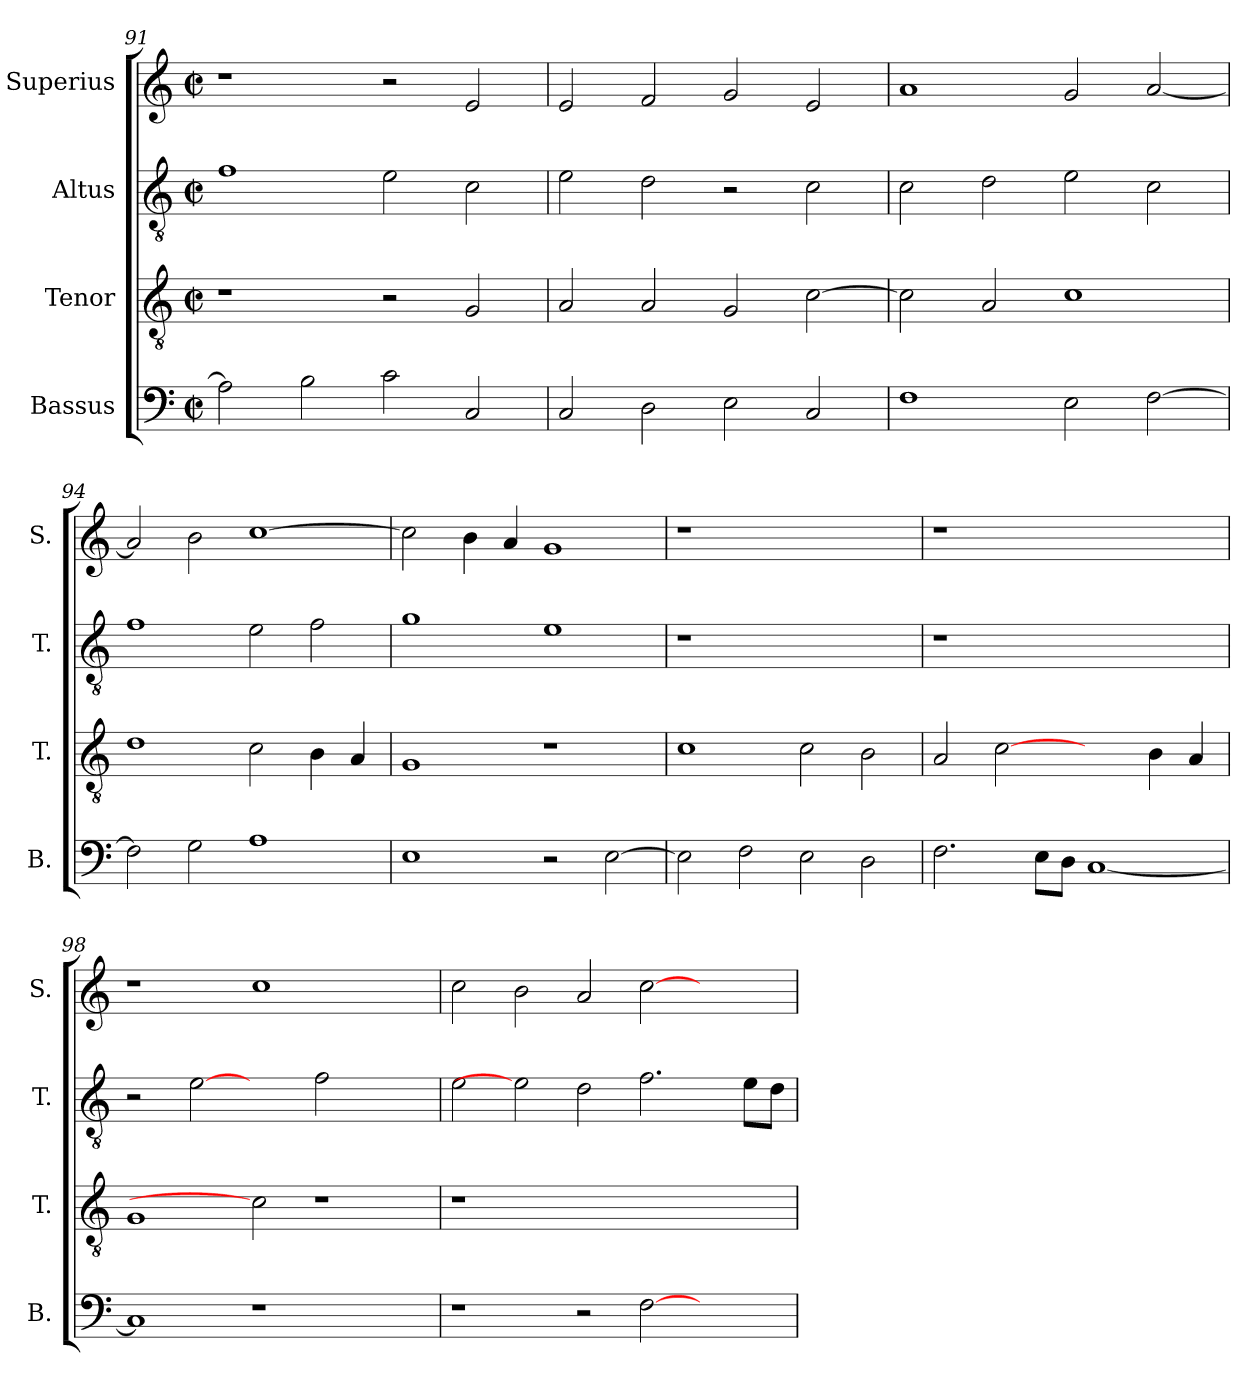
**kern	**kern	**kern	**kern
*part4	*part3	*part2	*part1
*staff4	*staff3	*staff2	*staff1
*I"Bassus	*I"Tenor	*I"Altus	*I"Superius
*I'B.	*I'T.	*I'T.	*I'S.
*clefF4	*clefGv2	*clefGv2	*clefG2
*	*ITrd7c12	*ITrd7c12	*
*k[]	*k[]	*k[]	*k[]
*C:	*C:	*C:	*C:
*M2/2	*M2/2	*M2/2	*M2/2
*met(c|)	*met(c|)	*met(c|)	*met(c|)
=91	=91	=91	=91
2Ai\]	1r	1Fi	1r
2Bi\	.	.	.
2ci\	2r	2Ei\	2r
2Ci/	2GGi/	2Ci\	2ei/
=92	=92	=92	=92
2Ci/	2AAi/	2Ei\	2ei/
2Di\	2AAi/	2Di\	2fi/
2Ei\	2GGi/	2r	2gi/
2Ci/	[>2Ci\	2Ci\	2ei/
=93	=93	=93	=93
1Fi	2Ci\]	2Ci\	1ai
.	2AAi/	2Di\	.
2Ei\	1Ci	2Ei\	2gi/
[>2Fi\	.	2Ci\	[<2ai/
!!LO:LB:g=z
=94	=94	=94	=94
2Fi\]	1Di	1Fi	2ai/]
2Gi\	.	.	2bi\
1Ai	2Ci\	2Ei\	[>1cci
.	4BBi\	2Fi\	.
.	4AAi/	.	.
=95	=95	=95	=95
1Ei	1GGi	1Gi	2cci\]
.	.	.	4bi\
.	.	.	4ai/
2r	1r	1Ei	1gi
[>2Ei\	.	.	.
=96	=96	=96	=96
!	!	!LO:N:vis=1	!LO:N:vis=1
2Ei\]	1Ci	1r	1r
2Fi\	.	.	.
2Ei\	2Ci\	1ryy	1ryy
2Di\	2BBi\	.	.
=97	=97	=97	=97
!	!	!LO:N:vis=1	!LO:N:vis=1
2.Fi\	2AAi/	1r	1r
.	[2Ci	.	.
8Ei\L	.	.	.
8Di\J	.	.	.
[<1Ci	2ryy	1ryy	1ryy
.	4BBi\	.	.
.	4AAi/	.	.
=98	=98	=98	=98
1Ci]	1GGi	2r	1r
.	.	[2Ei	.
1r	2Ci]	2ryy	1cci
.	1r	2Fi\	.
2ryy	.	2ryy	2ryy
!!LO:PB:g=z
=99	=99	=99	=99
!	!LO:N:vis=1	!	!
1r	1r	2Ei\	2cci\
.	.	2Ei]	2bi\
2r	1.ryy	2Di\	2ai/
[>2Fi\	.	2.Fi\	[>2cci\
2ryy	.	.	2ryy
.	.	8Ei\L	.
.	.	8Di\J	.
=	=	=	=
*-	*-	*-	*-
